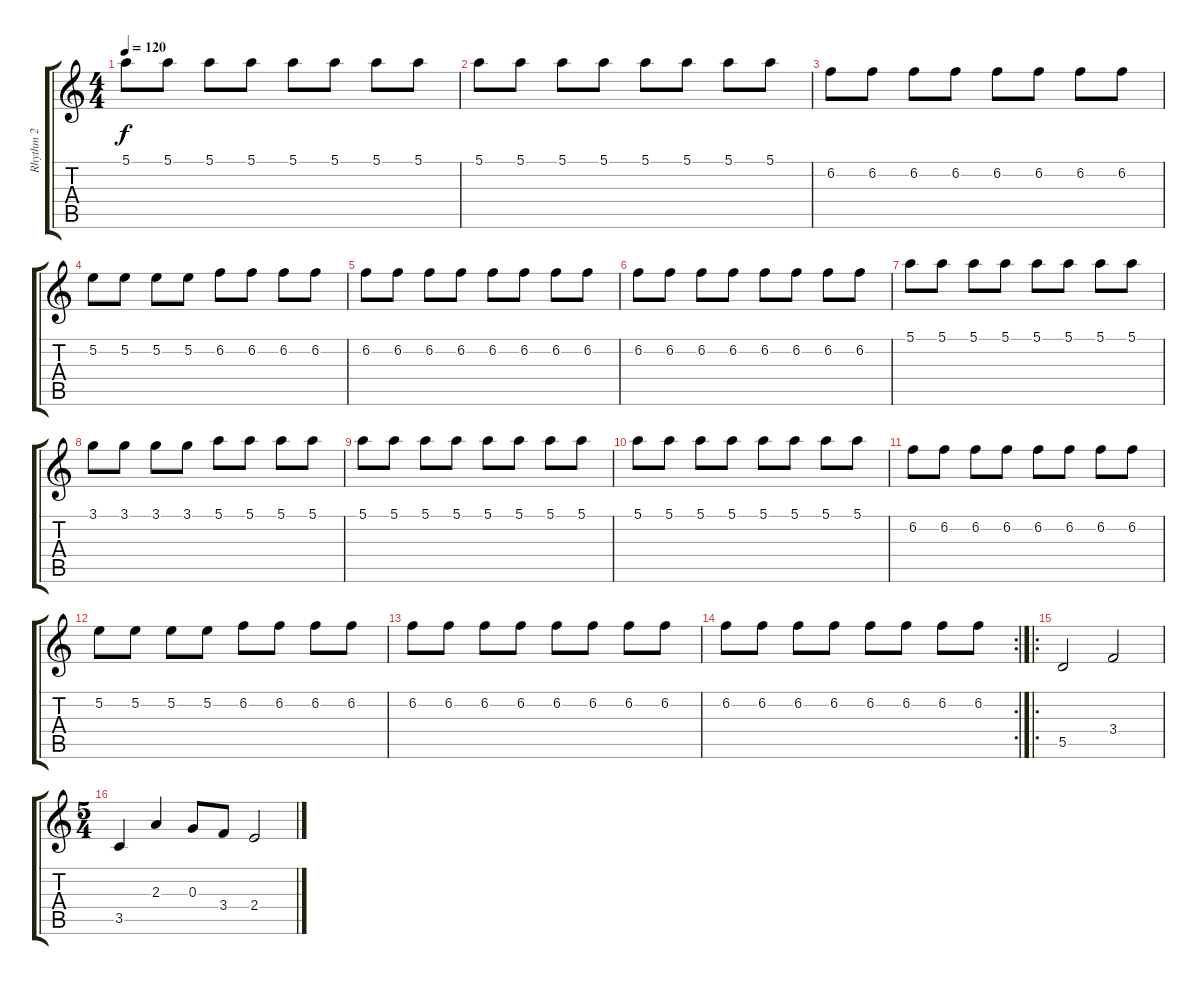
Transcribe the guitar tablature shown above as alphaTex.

\track ("Rhythm 2" "Rhythm 2") {instrument distortionguitar}
\staff {score tabs}
\tuning (E4 B3 G3 D3 A2 D2) {hide}
\ts (4 4)
\tempo 120
\clef g2
\ks c
5.1.8{dy f} 5.1.8 5.1.8 5.1.8 5.1.8 5.1.8 5.1.8 5.1.8 |
5.1.8 5.1.8 5.1.8 5.1.8 5.1.8 5.1.8 5.1.8 5.1.8 |
6.2.8 6.2.8 6.2.8 6.2.8 6.2.8 6.2.8 6.2.8 6.2.8 |
5.2.8 5.2.8 5.2.8 5.2.8 6.2.8 6.2.8 6.2.8 6.2.8 |
6.2.8 6.2.8 6.2.8 6.2.8 6.2.8 6.2.8 6.2.8 6.2.8 |
6.2.8 6.2.8 6.2.8 6.2.8 6.2.8 6.2.8 6.2.8 6.2.8 |
5.1.8 5.1.8 5.1.8 5.1.8 5.1.8 5.1.8 5.1.8 5.1.8 |
3.1.8 3.1.8 3.1.8 3.1.8 5.1.8 5.1.8 5.1.8 5.1.8 |
5.1.8 5.1.8 5.1.8 5.1.8 5.1.8 5.1.8 5.1.8 5.1.8 |
5.1.8 5.1.8 5.1.8 5.1.8 5.1.8 5.1.8 5.1.8 5.1.8 |
6.2.8 6.2.8 6.2.8 6.2.8 6.2.8 6.2.8 6.2.8 6.2.8 |
5.2.8 5.2.8 5.2.8 5.2.8 6.2.8 6.2.8 6.2.8 6.2.8 |
6.2.8 6.2.8 6.2.8 6.2.8 6.2.8 6.2.8 6.2.8 6.2.8 |
\rc 2
6.2.8 6.2.8 6.2.8 6.2.8 6.2.8 6.2.8 6.2.8 6.2.8 |
\ro
5.5.2 3.4.2 |
\ts (5 4)
3.5.4 2.3.4 0.3.8 3.4.8 2.4.2
